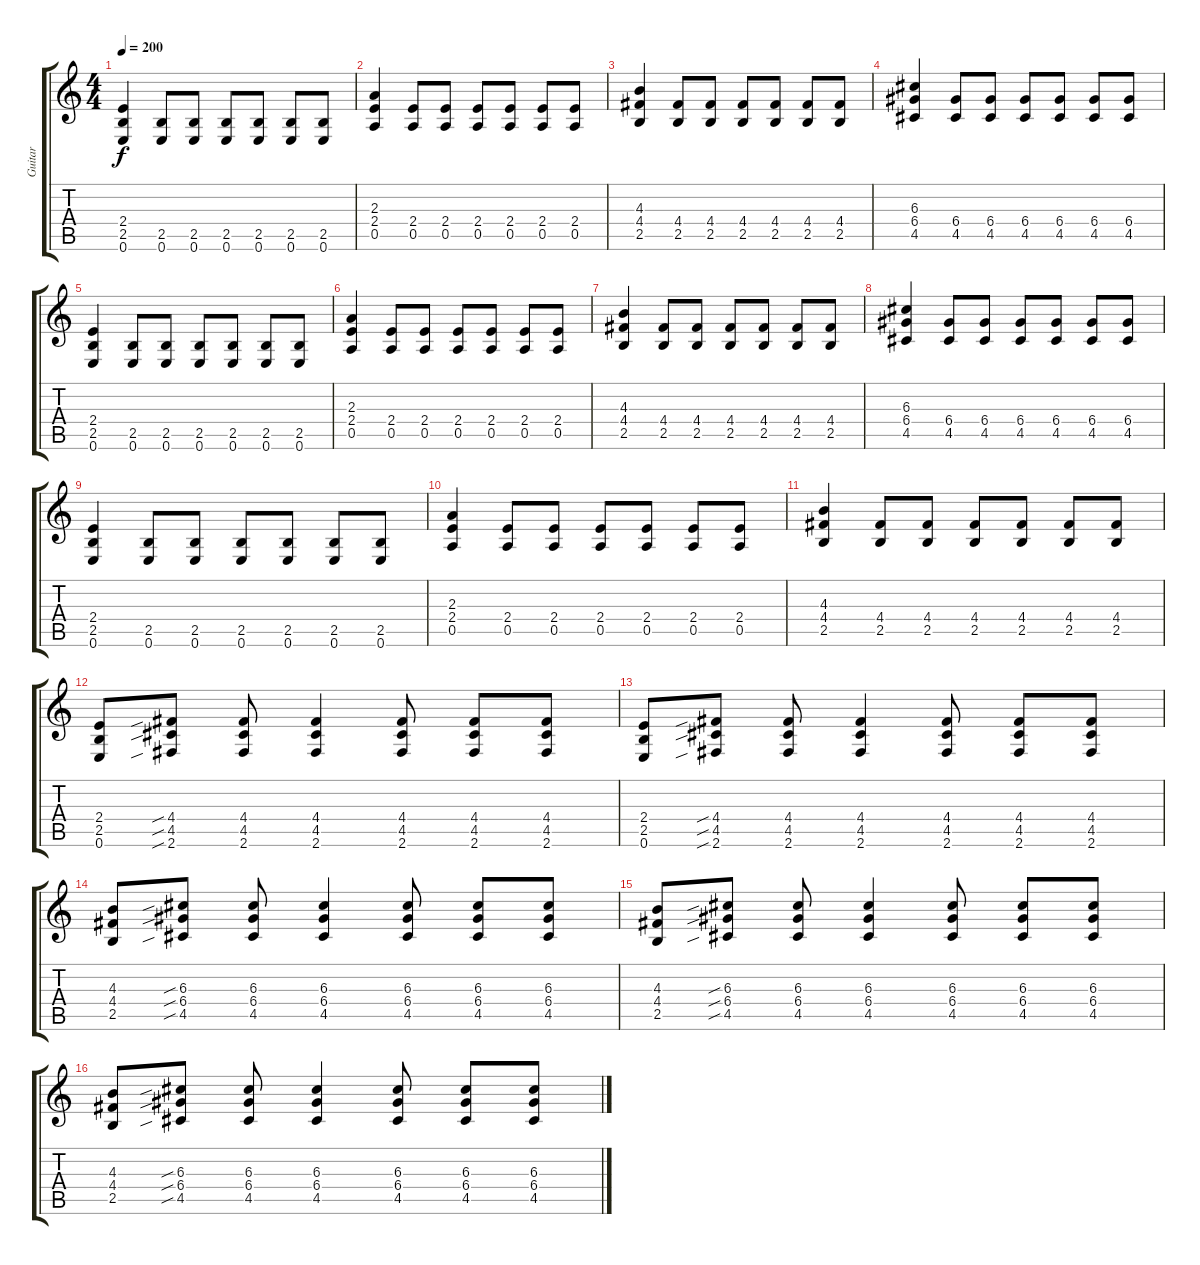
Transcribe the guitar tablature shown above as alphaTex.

\track ("Guitar" "Guitar") {instrument distortionguitar}
\staff {score tabs}
\tuning (E4 B3 G3 D3 A2 E2) {hide}
\ts (4 4)
\tempo 200
\clef g2
\ks c
(2.4 2.5 0.6).4{dy f} (2.5 0.6).8 (2.5 0.6).8 (2.5 0.6).8 (2.5 0.6).8 (2.5 0.6).8 (2.5 0.6).8 |
(2.3 2.4 0.5).4 (2.4 0.5).8 (2.4 0.5).8 (2.4 0.5).8 (2.4 0.5).8 (2.4 0.5).8 (2.4 0.5).8 |
(4.3 4.4 2.5).4 (4.4 2.5).8 (4.4 2.5).8 (4.4 2.5).8 (4.4 2.5).8 (4.4 2.5).8 (4.4 2.5).8 |
(6.3 6.4 4.5).4 (6.4 4.5).8 (6.4 4.5).8 (6.4 4.5).8 (6.4 4.5).8 (6.4 4.5).8 (6.4 4.5).8 |
(2.4 2.5 0.6).4 (2.5 0.6).8 (2.5 0.6).8 (2.5 0.6).8 (2.5 0.6).8 (2.5 0.6).8 (2.5 0.6).8 |
(2.3 2.4 0.5).4 (2.4 0.5).8 (2.4 0.5).8 (2.4 0.5).8 (2.4 0.5).8 (2.4 0.5).8 (2.4 0.5).8 |
(4.3 4.4 2.5).4 (4.4 2.5).8 (4.4 2.5).8 (4.4 2.5).8 (4.4 2.5).8 (4.4 2.5).8 (4.4 2.5).8 |
(6.3 6.4 4.5).4 (6.4 4.5).8 (6.4 4.5).8 (6.4 4.5).8 (6.4 4.5).8 (6.4 4.5).8 (6.4 4.5).8 |
(2.4 2.5 0.6).4 (2.5 0.6).8 (2.5 0.6).8 (2.5 0.6).8 (2.5 0.6).8 (2.5 0.6).8 (2.5 0.6).8 |
(2.3 2.4 0.5).4 (2.4 0.5).8 (2.4 0.5).8 (2.4 0.5).8 (2.4 0.5).8 (2.4 0.5).8 (2.4 0.5).8 |
(4.3 4.4 2.5).4 (4.4 2.5).8 (4.4 2.5).8 (4.4 2.5).8 (4.4 2.5).8 (4.4 2.5).8 (4.4 2.5).8 |
(2.4 2.5 0.6).8 (4.4{sib} 4.5{sib} 2.6{sib}).8 (4.4 4.5 2.6).8 (4.4 4.5 2.6).4 (4.4 4.5 2.6).8 (4.4 4.5 2.6).8 (4.4 4.5 2.6).8 |
(2.4 2.5 0.6).8 (4.4{sib} 4.5{sib} 2.6{sib}).8 (4.4 4.5 2.6).8 (4.4 4.5 2.6).4 (4.4 4.5 2.6).8 (4.4 4.5 2.6).8 (4.4 4.5 2.6).8 |
(4.3 4.4 2.5).8 (6.3{sib} 6.4{sib} 4.5{sib}).8 (6.3 6.4 4.5).8 (6.3 6.4 4.5).4 (6.3 6.4 4.5).8 (6.3 6.4 4.5).8 (6.3 6.4 4.5).8 |
(4.3 4.4 2.5).8 (6.3{sib} 6.4{sib} 4.5{sib}).8 (6.3 6.4 4.5).8 (6.3 6.4 4.5).4 (6.3 6.4 4.5).8 (6.3 6.4 4.5).8 (6.3 6.4 4.5).8 |
(4.3 4.4 2.5).8 (6.3{sib} 6.4{sib} 4.5{sib}).8 (6.3 6.4 4.5).8 (6.3 6.4 4.5).4 (6.3 6.4 4.5).8 (6.3 6.4 4.5).8 (6.3 6.4 4.5).8
